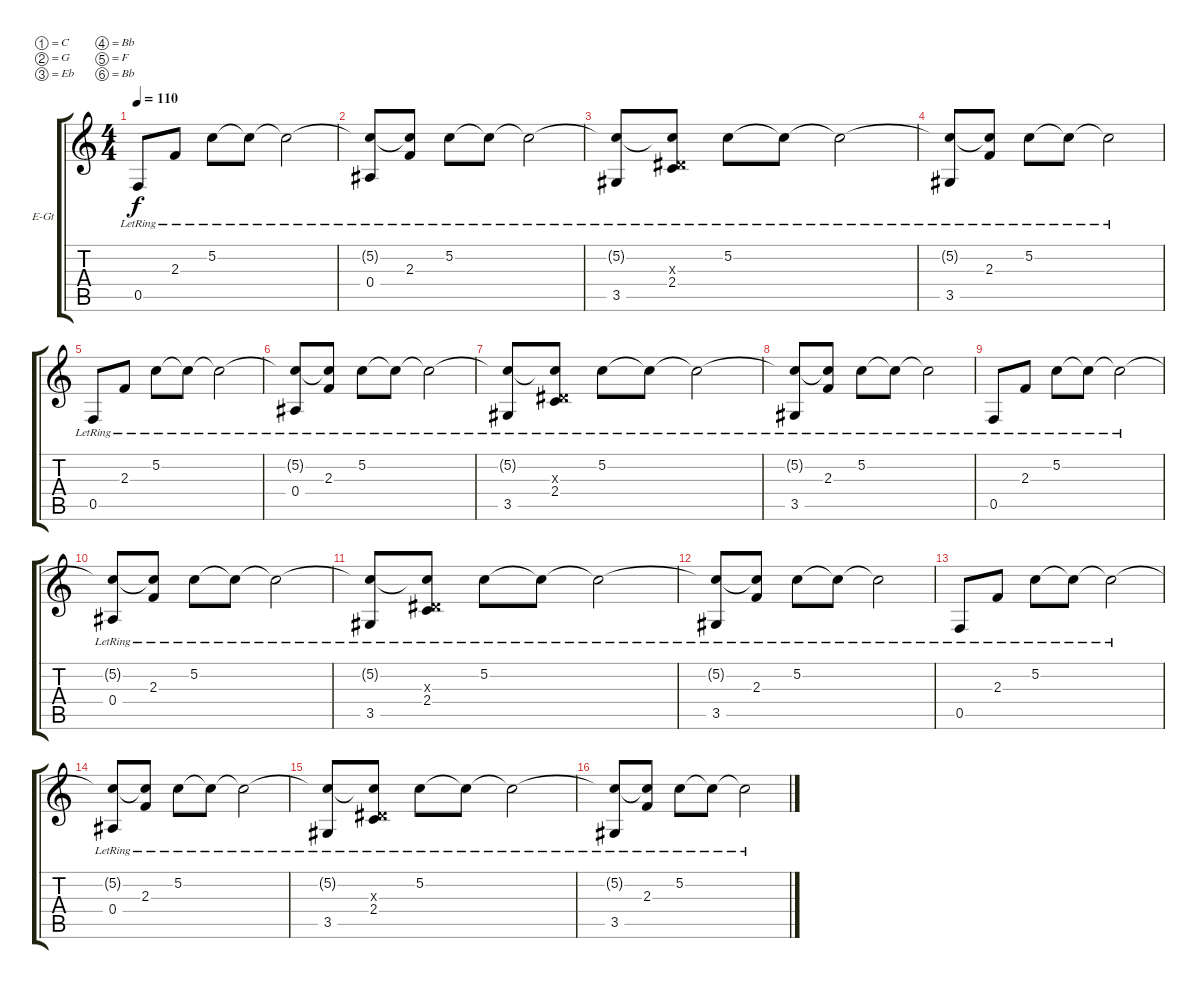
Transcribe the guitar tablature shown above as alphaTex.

\defaultSystemsLayout 4
\bracketExtendMode groupsimilarinstruments
\firstSystemTrackNameOrientation horizontal
\otherSystemsTrackNameOrientation horizontal
\track ("Clean 2" "E-Gt") {instrument electricguitarclean}
\staff {score tabs}
\tuning (C4 G3 Eb3 Bb2 F2 Bb1)
\ts (4 4)
\tempo 110
\clef g2
\ks c
0.5{lr}.8{dy f} 2.3{lr}.8 5.2{lr}.8 5.2{lr t}.8 5.2{lr t}.2 |
(5.2{lr t} 0.4{lr}).8 (5.2{lr t} 2.3{lr}).8 5.2{lr}.8 5.2{lr t}.8 5.2{lr t}.2 |
(5.2{lr t} 3.5{lr}).8 (5.2{lr t} 0.3{x} 2.4{lr}).8 5.2{lr}.8 5.2{lr t}.8 5.2{lr t}.2 |
(5.2{lr t} 3.5{lr}).8 (5.2{lr t} 2.3{lr}).8 5.2{lr}.8 5.2{lr t}.8 5.2{lr t}.2 |
0.5{lr}.8 2.3{lr}.8 5.2{lr}.8 5.2{lr t}.8 5.2{lr t}.2 |
(5.2{lr t} 0.4{lr}).8 (5.2{lr t} 2.3{lr}).8 5.2{lr}.8 5.2{lr t}.8 5.2{lr t}.2 |
(5.2{lr t} 3.5{lr}).8 (5.2{lr t} 0.3{x} 2.4{lr}).8 5.2{lr}.8 5.2{lr t}.8 5.2{lr t}.2 |
(5.2{lr t} 3.5{lr}).8 (5.2{lr t} 2.3{lr}).8 5.2{lr}.8 5.2{lr t}.8 5.2{lr t}.2 |
0.5{lr}.8 2.3{lr}.8 5.2{lr}.8 5.2{lr t}.8 5.2{lr t}.2 |
(5.2{lr t} 0.4{lr}).8 (5.2{lr t} 2.3{lr}).8 5.2{lr}.8 5.2{lr t}.8 5.2{lr t}.2 |
(5.2{lr t} 3.5{lr}).8 (5.2{lr t} 0.3{x} 2.4{lr}).8 5.2{lr}.8 5.2{lr t}.8 5.2{lr t}.2 |
(5.2{lr t} 3.5{lr}).8 (5.2{lr t} 2.3{lr}).8 5.2{lr}.8 5.2{lr t}.8 5.2{lr t}.2 |
0.5{lr}.8 2.3{lr}.8 5.2{lr}.8 5.2{lr t}.8 5.2{lr t}.2 |
(5.2{lr t} 0.4{lr}).8 (5.2{lr t} 2.3{lr}).8 5.2{lr}.8 5.2{lr t}.8 5.2{lr t}.2 |
(5.2{lr t} 3.5{lr}).8 (5.2{lr t} 0.3{x} 2.4{lr}).8 5.2{lr}.8 5.2{lr t}.8 5.2{lr t}.2 |
(5.2{lr t} 3.5{lr}).8 (5.2{lr t} 2.3{lr}).8 5.2{lr}.8 5.2{lr t}.8 5.2{lr t}.2
